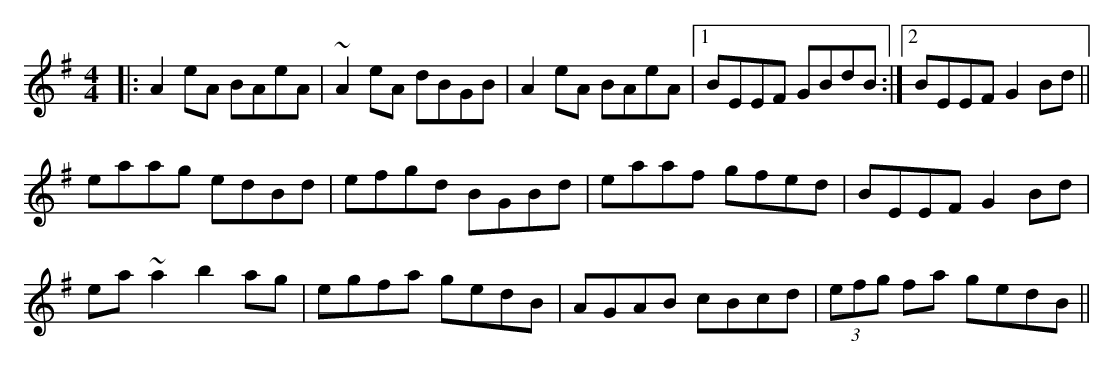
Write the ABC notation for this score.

X:1
M:4/4
K:Ador
|:A2eA BAeA|~A2eA dBGB|A2eA BAeA|1 BEEF GBdB:|2 BEEF G2Bd||
eaag edBd|efgd BGBd|eaaf gfed|BEEF G2Bd|
ea~a2 b2ag|egfa gedB|AGAB cBcd|(3efg fa gedB||
